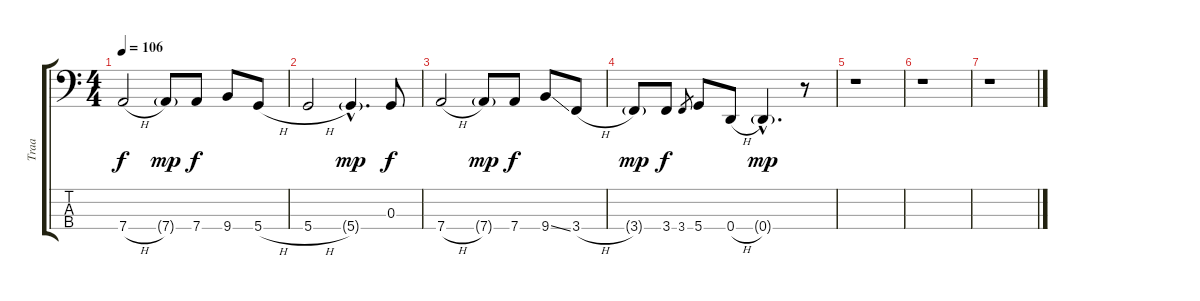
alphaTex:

\track ("Traa" "Traa") {instrument electricbassfinger}
\staff {score tabs}
\tuning (F2 C2 G1 D1) {hide}
\ts (4 4)
\tempo 106
\clef f4
\ks c
7.4{h}.2{dy f} 7.4{g}.8{dy mp} 7.4.8{dy f} 9.4.8 5.4{h}.8 |
5.4{h}.2 5.4{g hac}.4{d dy mp} 0.3.8{dy f} |
7.4{h}.2 7.4{g}.8{dy mp} 7.4.8{dy f} 9.4{ss}.8 3.4{h}.8 |
3.4{g}.8{dy mp} 3.4.8{dy f} 3.4.8{gr} 5.4.8 0.4{h}.8 0.4{g hac}.4{d dy mp} r.8 |
r.1 |
r.1 |
r.1
